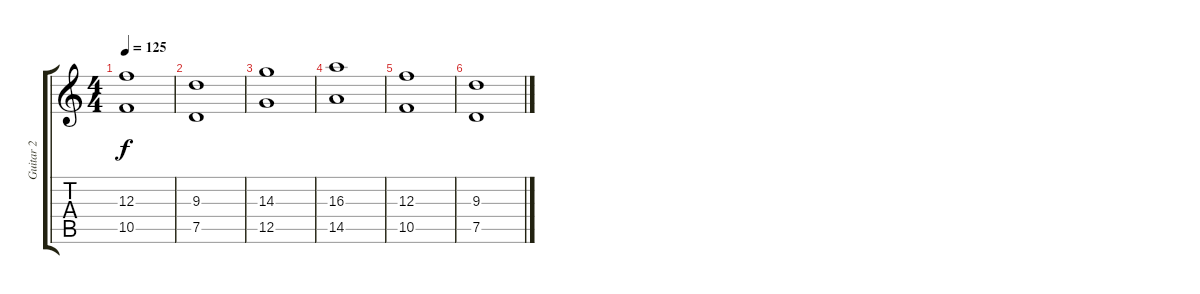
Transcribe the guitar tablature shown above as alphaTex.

\track ("Guitar 2" "Guitar 2") {instrument distortionguitar}
\staff {score tabs}
\tuning (D4 A3 F3 C3 G2 C2) {hide}
\ts (4 4)
\tempo 125
\clef g2
\ks c
(12.3 10.5).1{dy f} |
(9.3 7.5).1 |
(14.3 12.5).1 |
(16.3 14.5).1 |
(12.3 10.5).1 |
(9.3 7.5).1
